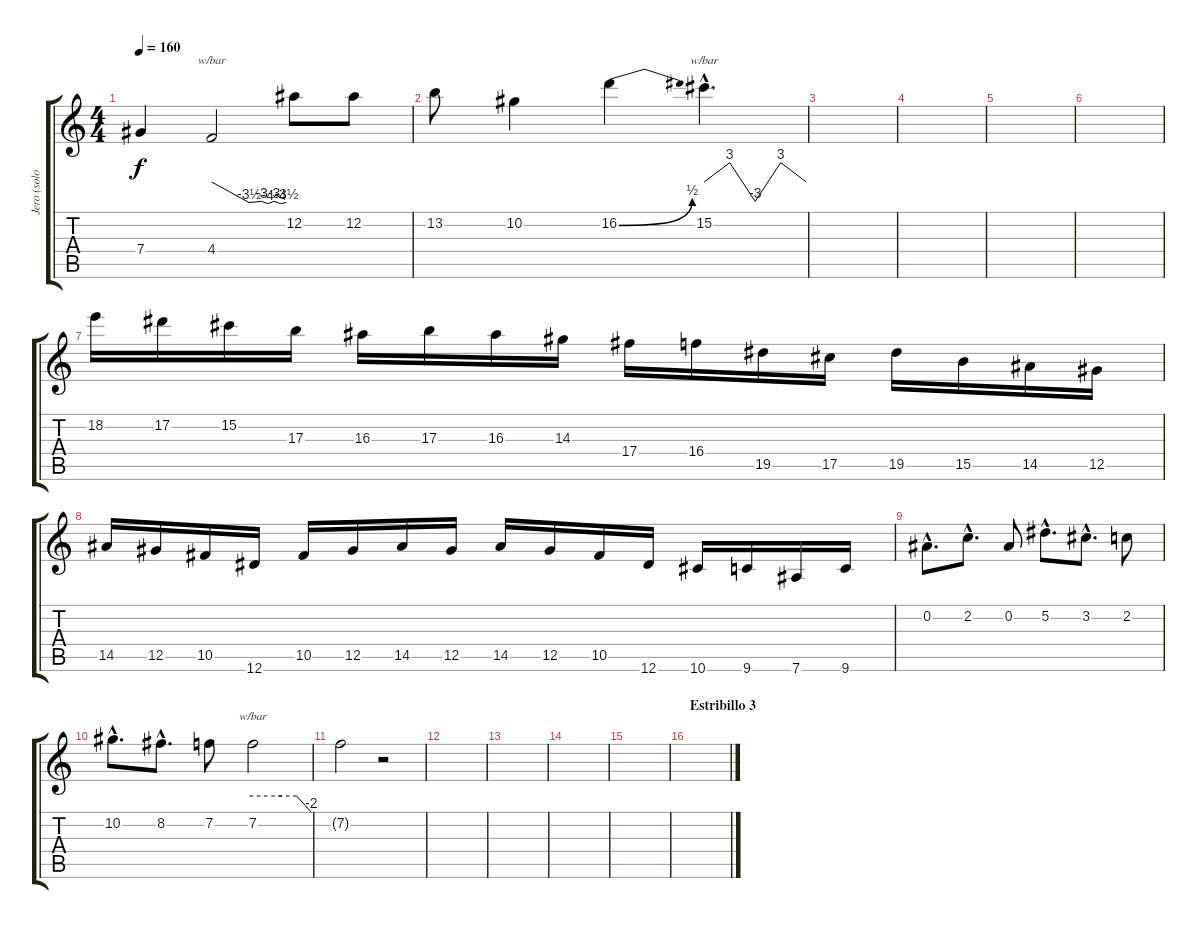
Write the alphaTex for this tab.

\track ("Jero (solo/fills)" "Jero (solo") {instrument distortionguitar}
\staff {score tabs}
\tuning (Eb4 Bb3 Gb3 Db3 Ab2 Eb2) {hide}
\ts (4 4)
\tempo 160
\clef g2
\ks c
7.4{t}.4{dy f} 4.4.2{tbe (custom default 0 0 30 -14 40 -12 45 -16 50 -12 55 -16 60 -14)} 12.2.8 12.2.8 |
13.2.8 10.2.4 16.2{be (bend 0 0 60 2)}.4 15.2{hac}.4{d tbe (custom default 0 0 15 12 30 -12 45 12 60 0)} |
|
|
|
|
18.2.16 17.2.16 15.2.16 17.3.16 16.3.16 17.3.16 16.3.16 14.3.16 17.4.16 16.4.16 19.5.16 17.5.16 19.5.16 15.5.16 14.5.16 12.5.16 |
14.5.16 12.5.16 10.5.16 12.6.16 10.5.16 12.5.16 14.5.16 12.5.16 14.5.16 12.5.16 10.5.16 12.6.16 10.6.16 9.6.16 7.6.16 9.6.16 |
0.2{hac}.8{d} 2.2{hac}.8{d} 0.2.8 5.2{hac}.8{d} 3.2{hac}.8{d} 2.2.8 |
10.2{hac}.8{d} 8.2{hac}.8{d} 7.2.8 7.2.2{tbe (custom default 0 0 30 0 45 0 60 -8)} |
7.2{t}.2 r.2 |
|
|
|
|
\section ("" "Estribillo 3")
